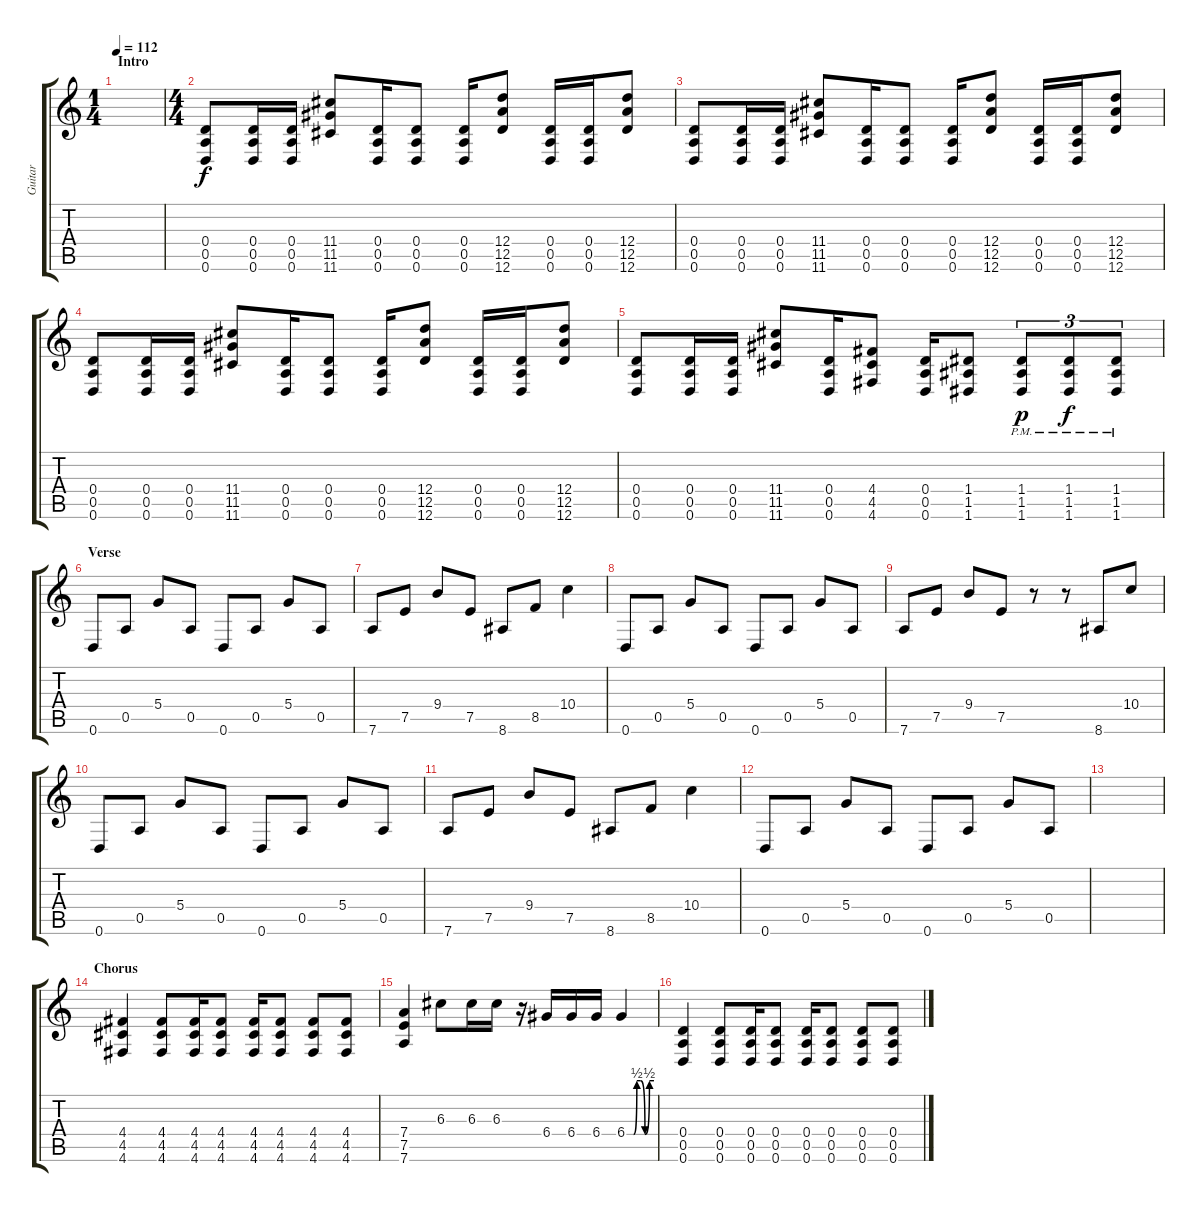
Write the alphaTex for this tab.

\track ("Guitar" "Guitar") {instrument distortionguitar}
\staff {score tabs}
\tuning (E4 B3 G3 D3 A2 D2) {hide}
\ts (1 4)
\section ("" "Intro")
\tempo 112
\clef g2
\ks c
|
\ts (4 4)
(0.4 0.5 0.6).8 (0.4 0.5 0.6).16 (0.4 0.5 0.6).16 (11.4 11.5 11.6).8 (0.4 0.5 0.6).16 (0.4 0.5 0.6).8 (0.4 0.5 0.6).16 (12.4 12.5 12.6).8 (0.4 0.5 0.6).16 (0.4 0.5 0.6).16 (12.4 12.5 12.6).8 |
(0.4 0.5 0.6).8 (0.4 0.5 0.6).16 (0.4 0.5 0.6).16 (11.4 11.5 11.6).8 (0.4 0.5 0.6).16 (0.4 0.5 0.6).8 (0.4 0.5 0.6).16 (12.4 12.5 12.6).8 (0.4 0.5 0.6).16 (0.4 0.5 0.6).16 (12.4 12.5 12.6).8 |
(0.4 0.5 0.6).8 (0.4 0.5 0.6).16 (0.4 0.5 0.6).16 (11.4 11.5 11.6).8 (0.4 0.5 0.6).16 (0.4 0.5 0.6).8 (0.4 0.5 0.6).16 (12.4 12.5 12.6).8 (0.4 0.5 0.6).16 (0.4 0.5 0.6).16 (12.4 12.5 12.6).8 |
(0.4 0.5 0.6).8 (0.4 0.5 0.6).16 (0.4 0.5 0.6).16 (11.4 11.5 11.6).8 (0.4 0.5 0.6).16 (4.4 4.5 4.6).8 (0.4 0.5 0.6).16 (1.4 1.5 1.6).8 (1.4{pm} 1.5{pm} 1.6{pm}).8{tu (3 2) dy p} (1.4{pm} 1.5{pm} 1.6{pm}).8{tu (3 2) dy f} (1.4{pm} 1.5{pm} 1.6{pm}).8{tu (3 2)} |
\section ("" "Verse")
0.6.8{instrument electricguitarclean} 0.5.8 5.4.8 0.5.8 0.6.8 0.5.8 5.4.8 0.5.8 |
7.6.8{instrument electricguitarclean} 7.5.8 9.4.8 7.5.8 8.6.8 8.5.8 10.4.4 |
0.6.8{instrument electricguitarclean} 0.5.8 5.4.8 0.5.8 0.6.8 0.5.8 5.4.8 0.5.8 |
7.6.8{instrument electricguitarclean} 7.5.8 9.4.8 7.5.8 r.8 r.8 8.6.8 10.4.8 |
0.6.8{instrument electricguitarclean} 0.5.8 5.4.8 0.5.8 0.6.8 0.5.8 5.4.8 0.5.8 |
7.6.8{instrument electricguitarclean} 7.5.8 9.4.8 7.5.8 8.6.8 8.5.8 10.4.4 |
0.6.8{instrument electricguitarclean} 0.5.8 5.4.8 0.5.8 0.6.8 0.5.8 5.4.8 0.5.8 |
|
\section ("" "Chorus")
(4.4 4.5 4.6).4{instrument distortionguitar} (4.4 4.5 4.6).8 (4.4 4.5 4.6).16 (4.4 4.5 4.6).8 (4.4 4.5 4.6).16 (4.4 4.5 4.6).8 (4.4 4.5 4.6).8 (4.4 4.5 4.6).8 |
(7.4 7.5 7.6).4 6.3.8 6.3.16 6.3.16 r.16 6.4.16 6.4.16 6.4.16 6.4{be (custom 0 0 15 0 22 2 30 2 40 0 50 2 60 2)}.4 |
(0.4 0.5 0.6).4{instrument distortionguitar} (0.4 0.5 0.6).8 (0.4 0.5 0.6).16 (0.4 0.5 0.6).8 (0.4 0.5 0.6).16 (0.4 0.5 0.6).8 (0.4 0.5 0.6).8 (0.4 0.5 0.6).8
